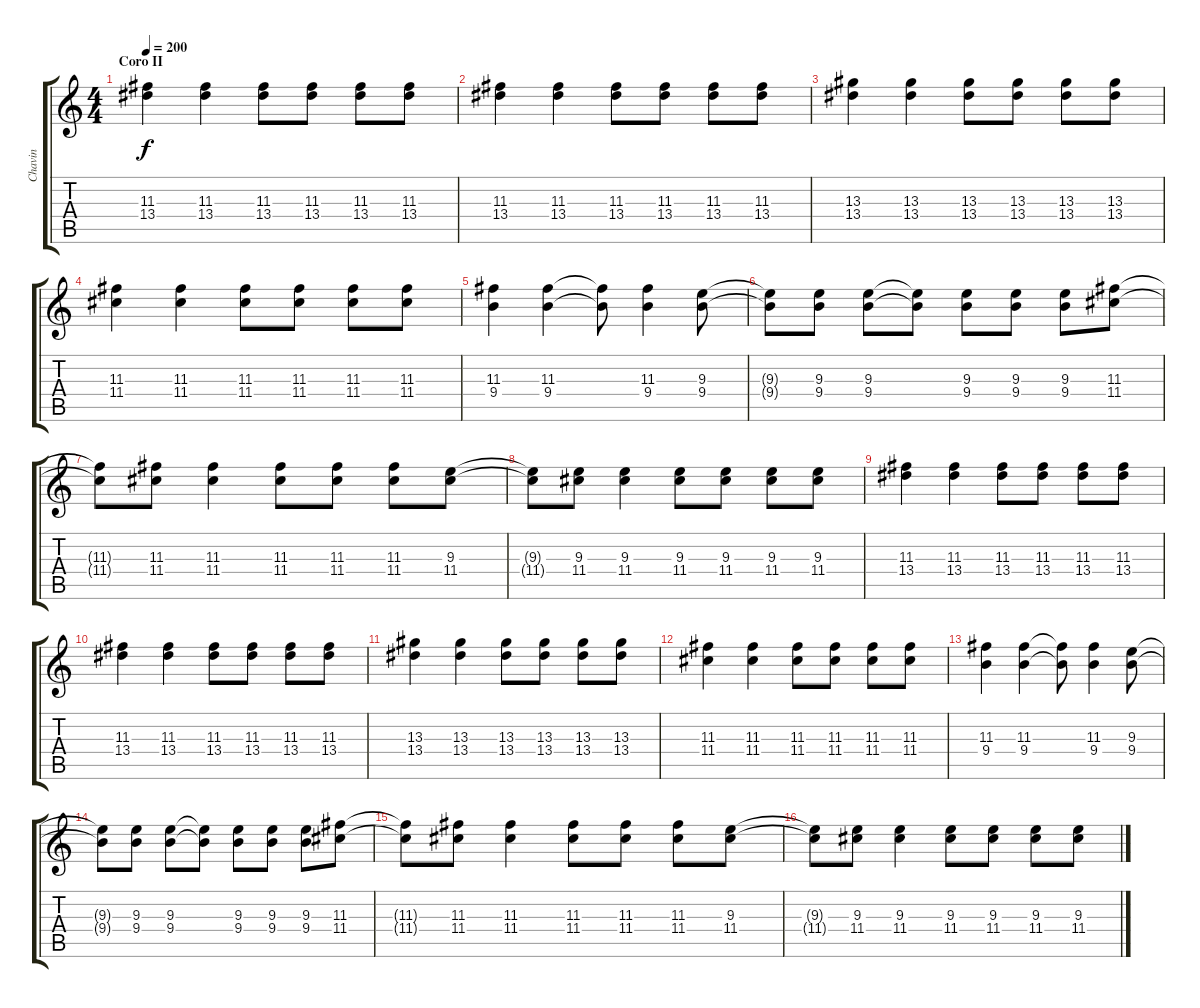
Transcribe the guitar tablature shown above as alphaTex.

\track ("Chavin" "Chavin") {instrument overdrivenguitar}
\staff {score tabs}
\tuning (E4 B3 G3 D3 A2 E2) {hide}
\ts (4 4)
\section ("" "Coro II")
\tempo 200
\clef g2
\ks c
(11.3 13.4).4{dy f} (11.3 13.4).4 (11.3 13.4).8 (11.3 13.4).8 (11.3 13.4).8 (11.3 13.4).8 |
(11.3 13.4).4 (11.3 13.4).4 (11.3 13.4).8 (11.3 13.4).8 (11.3 13.4).8 (11.3 13.4).8 |
(13.3 13.4).4 (13.3 13.4).4 (13.3 13.4).8 (13.3 13.4).8 (13.3 13.4).8 (13.3 13.4).8 |
(11.3 11.4).4 (11.3 11.4).4 (11.3 11.4).8 (11.3 11.4).8 (11.3 11.4).8 (11.3 11.4).8 |
(11.3 9.4).4 (11.3 9.4).4 (11.3{t} 9.4{t}).8 (11.3 9.4).4 (9.3 9.4).8 |
(9.3{t} 9.4{t}).8 (9.3 9.4).8 (9.3 9.4).8 (9.3{t} 9.4{t}).8 (9.3 9.4).8 (9.3 9.4).8 (9.3 9.4).8 (11.3 11.4).8 |
(11.3{t} 11.4{t}).8 (11.3 11.4).8 (11.3 11.4).4 (11.3 11.4).8 (11.3 11.4).8 (11.3 11.4).8 (9.3 11.4).8 |
(9.3{t} 11.4{t}).8 (9.3 11.4).8 (9.3 11.4).4 (9.3 11.4).8 (9.3 11.4).8 (9.3 11.4).8 (9.3 11.4).8 |
(11.3 13.4).4 (11.3 13.4).4 (11.3 13.4).8 (11.3 13.4).8 (11.3 13.4).8 (11.3 13.4).8 |
(11.3 13.4).4 (11.3 13.4).4 (11.3 13.4).8 (11.3 13.4).8 (11.3 13.4).8 (11.3 13.4).8 |
(13.3 13.4).4 (13.3 13.4).4 (13.3 13.4).8 (13.3 13.4).8 (13.3 13.4).8 (13.3 13.4).8 |
(11.3 11.4).4 (11.3 11.4).4 (11.3 11.4).8 (11.3 11.4).8 (11.3 11.4).8 (11.3 11.4).8 |
(11.3 9.4).4 (11.3 9.4).4 (11.3{t} 9.4{t}).8 (11.3 9.4).4 (9.3 9.4).8 |
(9.3{t} 9.4{t}).8 (9.3 9.4).8 (9.3 9.4).8 (9.3{t} 9.4{t}).8 (9.3 9.4).8 (9.3 9.4).8 (9.3 9.4).8 (11.3 11.4).8 |
(11.3{t} 11.4{t}).8 (11.3 11.4).8 (11.3 11.4).4 (11.3 11.4).8 (11.3 11.4).8 (11.3 11.4).8 (9.3 11.4).8 |
(9.3{t} 11.4{t}).8 (9.3 11.4).8 (9.3 11.4).4 (9.3 11.4).8 (9.3 11.4).8 (9.3 11.4).8 (9.3 11.4).8
